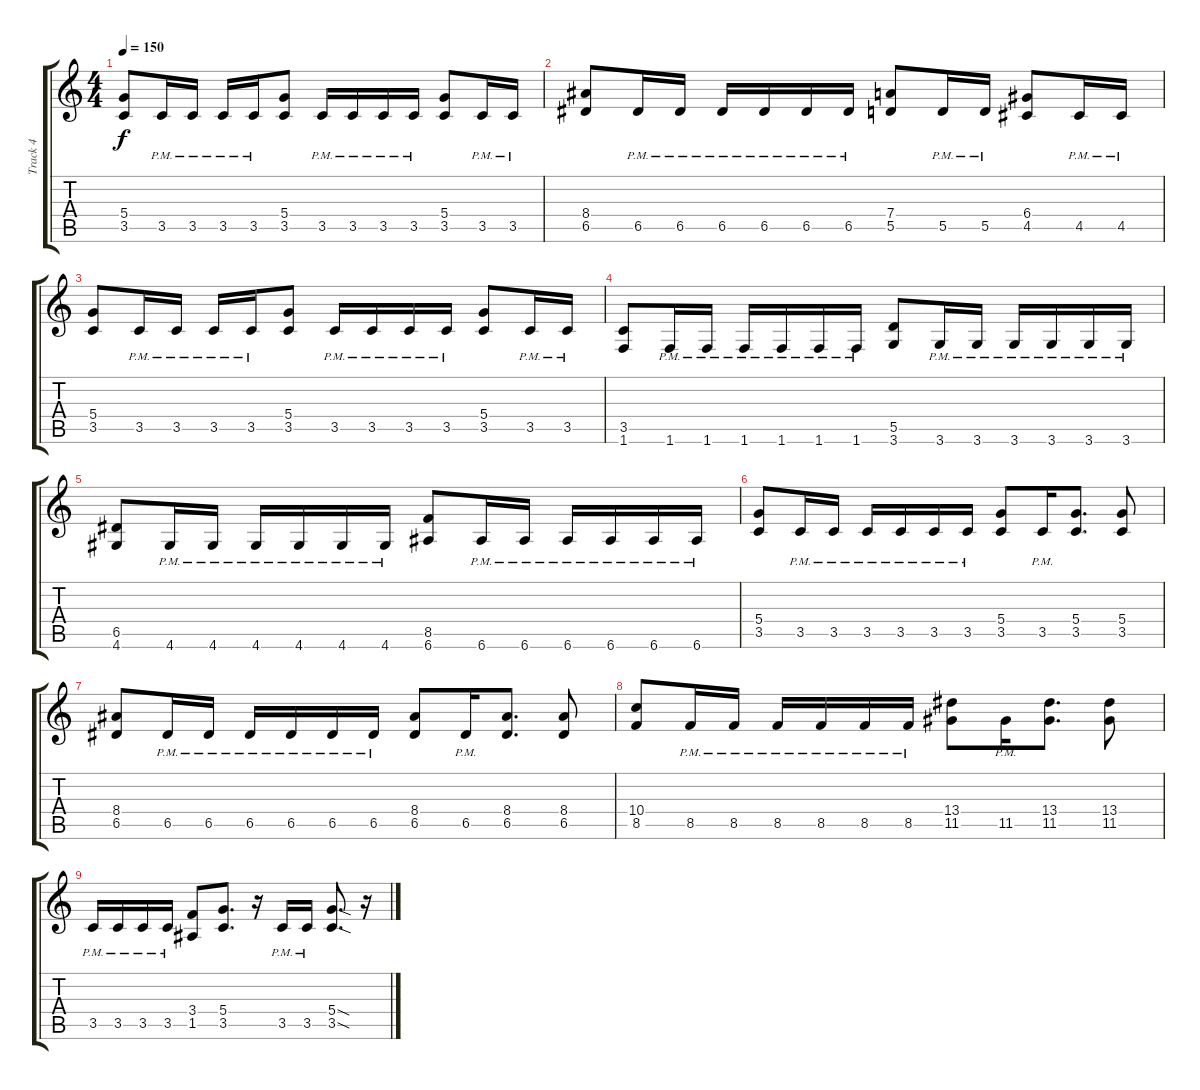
\track ("Track 4" "Track 4") {instrument distortionguitar}
\staff {score tabs}
\tuning (E4 B3 G3 D3 A2 E2) {hide}
\ts (4 4)
\tempo 150
\clef g2
\ks c
(5.4 3.5).8{dy f} 3.5{pm}.16 3.5{pm}.16 3.5{pm}.16 3.5{pm}.16 (5.4 3.5).8 3.5{pm}.16 3.5{pm}.16 3.5{pm}.16 3.5{pm}.16 (5.4 3.5).8 3.5{pm}.16 3.5{pm}.16 |
(8.4 6.5).8 6.5{pm}.16 6.5{pm}.16 6.5{pm}.16 6.5{pm}.16 6.5{pm}.16 6.5{pm}.16 (7.4 5.5).8 5.5{pm}.16 5.5{pm}.16 (6.4 4.5).8 4.5{pm}.16 4.5{pm}.16 |
(5.4 3.5).8 3.5{pm}.16 3.5{pm}.16 3.5{pm}.16 3.5{pm}.16 (5.4 3.5).8 3.5{pm}.16 3.5{pm}.16 3.5{pm}.16 3.5{pm}.16 (5.4 3.5).8 3.5{pm}.16 3.5{pm}.16 |
(3.5 1.6).8 1.6{pm}.16 1.6{pm}.16 1.6{pm}.16 1.6{pm}.16 1.6{pm}.16 1.6{pm}.16 (5.5 3.6).8 3.6{pm}.16 3.6{pm}.16 3.6{pm}.16 3.6{pm}.16 3.6{pm}.16 3.6{pm}.16 |
(6.5 4.6).8 4.6{pm}.16 4.6{pm}.16 4.6{pm}.16 4.6{pm}.16 4.6{pm}.16 4.6{pm}.16 (8.5 6.6).8 6.6{pm}.16 6.6{pm}.16 6.6{pm}.16 6.6{pm}.16 6.6{pm}.16 6.6{pm}.16 |
(5.4 3.5).8 3.5{pm}.16 3.5{pm}.16 3.5{pm}.16 3.5{pm}.16 3.5{pm}.16 3.5{pm}.16 (5.4 3.5).8 3.5{pm}.16 (5.4 3.5).8{d} (5.4 3.5).8 |
(8.4 6.5).8 6.5{pm}.16 6.5{pm}.16 6.5{pm}.16 6.5{pm}.16 6.5{pm}.16 6.5{pm}.16 (8.4 6.5).8 6.5{pm}.16 (8.4 6.5).8{d} (8.4 6.5).8 |
(10.4 8.5).8 8.5{pm}.16 8.5{pm}.16 8.5{pm}.16 8.5{pm}.16 8.5{pm}.16 8.5{pm}.16 (13.4 11.5).8 11.5{pm}.16 (13.4 11.5).8{d} (13.4 11.5).8 |
3.5{pm}.16 3.5{pm}.16 3.5{pm}.16 3.5{pm}.16 (3.4 1.5).8 (5.4 3.5).8{d} r.16 3.5{pm}.16 3.5{pm}.16 (5.4{sod} 3.5{sod}).8{d} r.16
